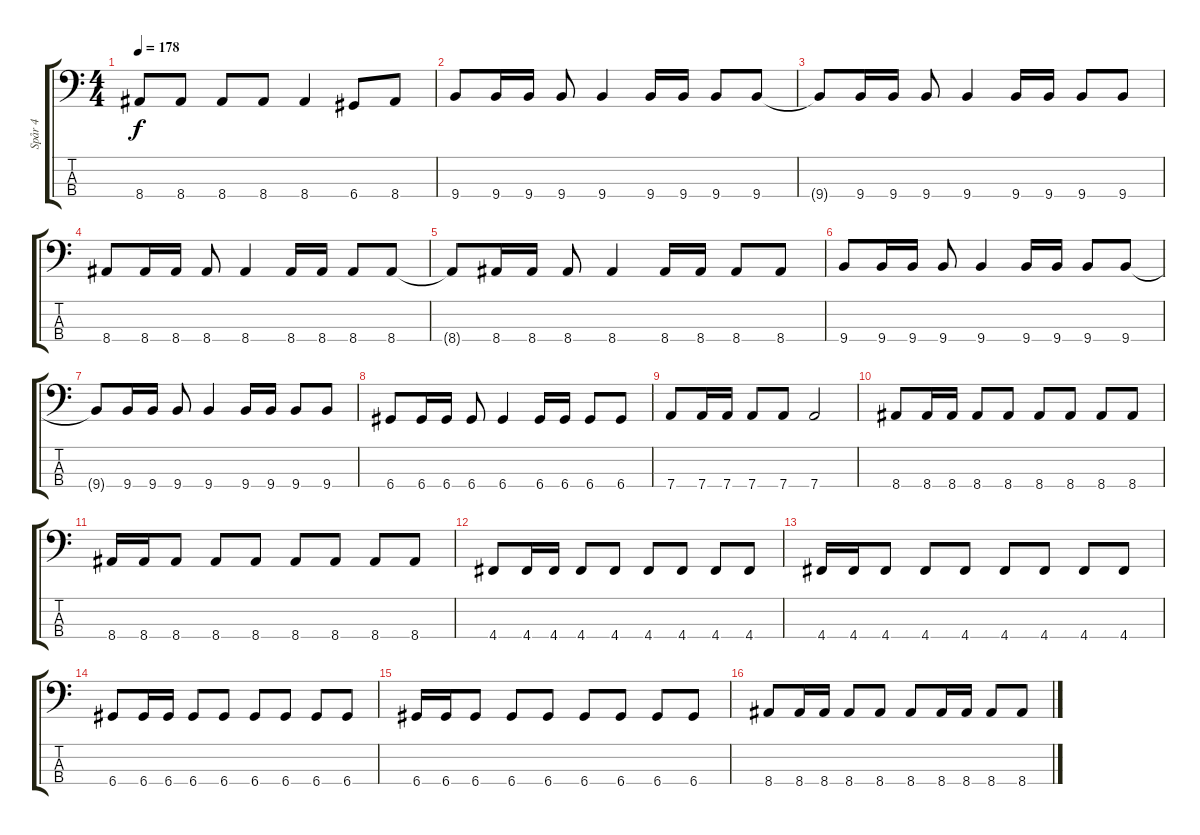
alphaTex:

\track ("Spår 4" "Spår 4") {instrument synthbass1}
\staff {score tabs}
\tuning (G2 D2 A1 D1) {hide}
\ts (4 4)
\tempo 178
\clef f4
\ks c
8.4{t}.8{dy f} 8.4.8 8.4.8 8.4.8 8.4.4 6.4.8 8.4.8 |
9.4.8 9.4.16 9.4.16 9.4.8 9.4.4 9.4.16 9.4.16 9.4.8 9.4.8 |
9.4{t}.8 9.4.16 9.4.16 9.4.8 9.4.4 9.4.16 9.4.16 9.4.8 9.4.8 |
8.4.8 8.4.16 8.4.16 8.4.8 8.4.4 8.4.16 8.4.16 8.4.8 8.4.8 |
8.4{t}.8 8.4.16 8.4.16 8.4.8 8.4.4 8.4.16 8.4.16 8.4.8 8.4.8 |
9.4.8 9.4.16 9.4.16 9.4.8 9.4.4 9.4.16 9.4.16 9.4.8 9.4.8 |
9.4{t}.8 9.4.16 9.4.16 9.4.8 9.4.4 9.4.16 9.4.16 9.4.8 9.4.8 |
6.4.8 6.4.16 6.4.16 6.4.8 6.4.4 6.4.16 6.4.16 6.4.8 6.4.8 |
7.4.8 7.4.16 7.4.16 7.4.8 7.4.8 7.4.2 |
8.4.8 8.4.16 8.4.16 8.4.8 8.4.8 8.4.8 8.4.8 8.4.8 8.4.8 |
8.4.16 8.4.16 8.4.8 8.4.8 8.4.8 8.4.8 8.4.8 8.4.8 8.4.8 |
4.4.8 4.4.16 4.4.16 4.4.8 4.4.8 4.4.8 4.4.8 4.4.8 4.4.8 |
4.4.16 4.4.16 4.4.8 4.4.8 4.4.8 4.4.8 4.4.8 4.4.8 4.4.8 |
6.4.8 6.4.16 6.4.16 6.4.8 6.4.8 6.4.8 6.4.8 6.4.8 6.4.8 |
6.4.16 6.4.16 6.4.8 6.4.8 6.4.8 6.4.8 6.4.8 6.4.8 6.4.8 |
8.4.8 8.4.16 8.4.16 8.4.8 8.4.8 8.4.8 8.4.16 8.4.16 8.4.8 8.4.8
